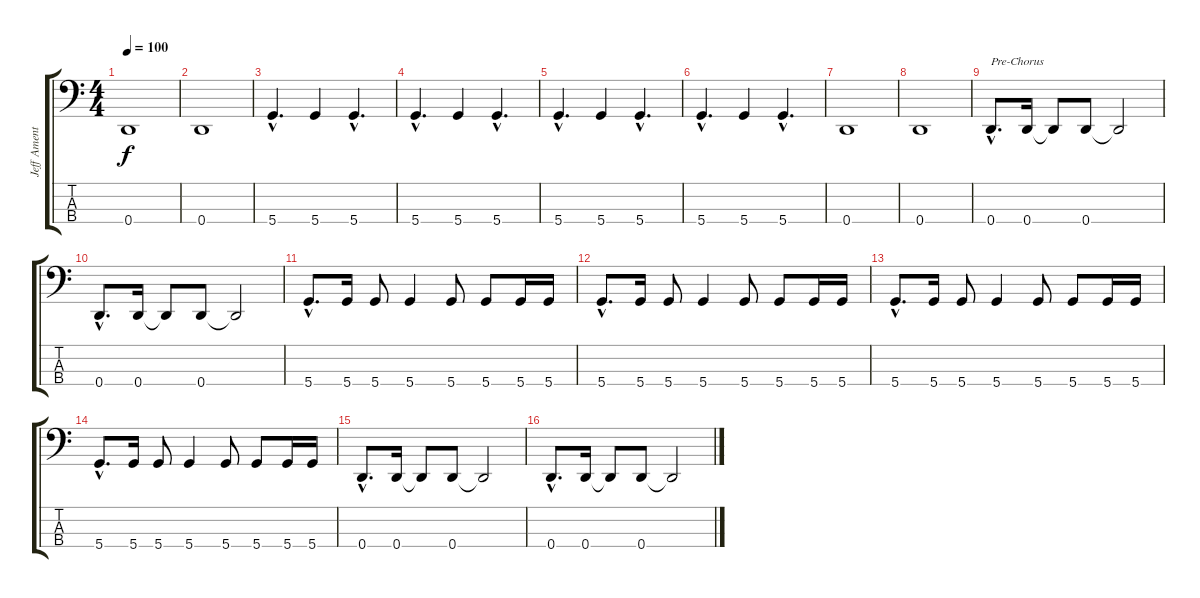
\track ("Jeff Ament" "Jeff Ament") {instrument electricbassfinger}
\staff {score tabs}
\tuning (G2 D2 A1 D1) {hide}
\ts (4 4)
\tempo 100
\clef f4
\ks c
0.4.1{dy f} |
0.4.1 |
5.4{hac}.4{d} 5.4.4 5.4{hac}.4{d} |
5.4{hac}.4{d} 5.4.4 5.4{hac}.4{d} |
5.4{hac}.4{d} 5.4.4 5.4{hac}.4{d} |
5.4{hac}.4{d} 5.4.4 5.4{hac}.4{d} |
0.4.1 |
0.4.1 |
0.4{hac}.8{d txt "Pre-Chorus"} 0.4.16 0.4{t}.8 0.4.8 0.4{t}.2 |
0.4{hac}.8{d} 0.4.16 0.4{t}.8 0.4.8 0.4{t}.2 |
5.4{hac}.8{d} 5.4.16 5.4.8 5.4.4 5.4.8 5.4.8 5.4.16 5.4.16 |
5.4{hac}.8{d} 5.4.16 5.4.8 5.4.4 5.4.8 5.4.8 5.4.16 5.4.16 |
5.4{hac}.8{d} 5.4.16 5.4.8 5.4.4 5.4.8 5.4.8 5.4.16 5.4.16 |
5.4{hac}.8{d} 5.4.16 5.4.8 5.4.4 5.4.8 5.4.8 5.4.16 5.4.16 |
0.4{hac}.8{d} 0.4.16 0.4{t}.8 0.4.8 0.4{t}.2 |
0.4{hac}.8{d} 0.4.16 0.4{t}.8 0.4.8 0.4{t}.2
